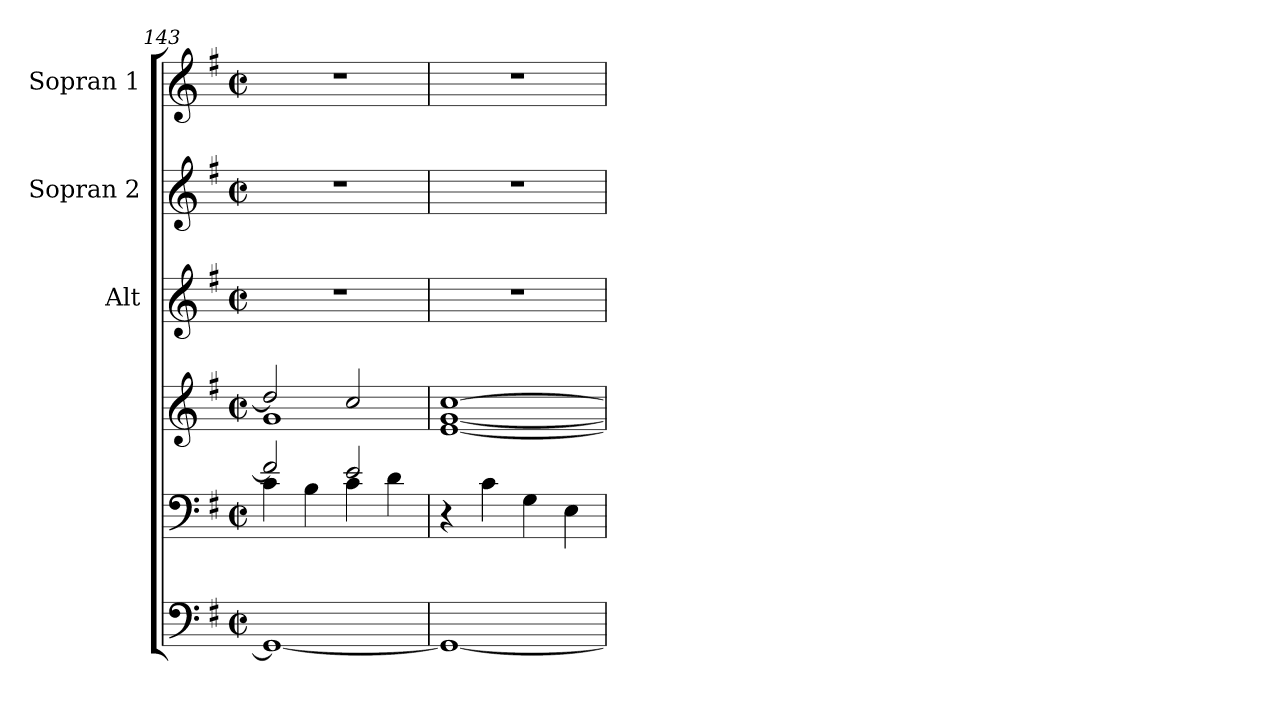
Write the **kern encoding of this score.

**kern	**kern	**kern	**kern	**kern	**kern
*part5	*part4	*part4	*part3	*part2	*part1
*staff6	*staff5	*staff4	*staff3	*staff2	*staff1
*	*	*	*I"Alt	*I"Sopran 2	*I"Sopran 1
*	*	*	*I'A.	*I'S. 2	*I'S. 1
*clefF4	*clefF4	*clefG2	*clefG2	*clefG2	*clefG2
*k[f#]	*k[f#]	*k[f#]	*k[f#]	*k[f#]	*k[f#]
*G:	*G:	*G:	*G:	*G:	*G:
*M2/2	*M2/2	*M2/2	*M2/2	*M2/2	*M2/2
*met(c|)	*met(c|)	*met(c|)	*met(c|)	*met(c|)	*met(c|)
=143	=143	=143	=143	=143	=143
*	*^	*^	*	*	*
1GG_	2f/]	4c\	2dd/]	1g	1r	1r	1r
.	.	4B\	.	.	.	.	.
.	2e/	4c\	2cc/	.	.	.	.
.	.	4d\	.	.	.	.	.
*	*v	*v	*	*	*	*	*
*	*	*v	*v	*	*	*
=144	=144	=144	=144	=144	=144
1GG_	4r	[1e [1g [1cc	1r	1r	1r
.	4c\	.	.	.	.
.	4G\	.	.	.	.
.	4E\	.	.	.	.
=	=	=	=	=	=
*-	*-	*-	*-	*-	*-
